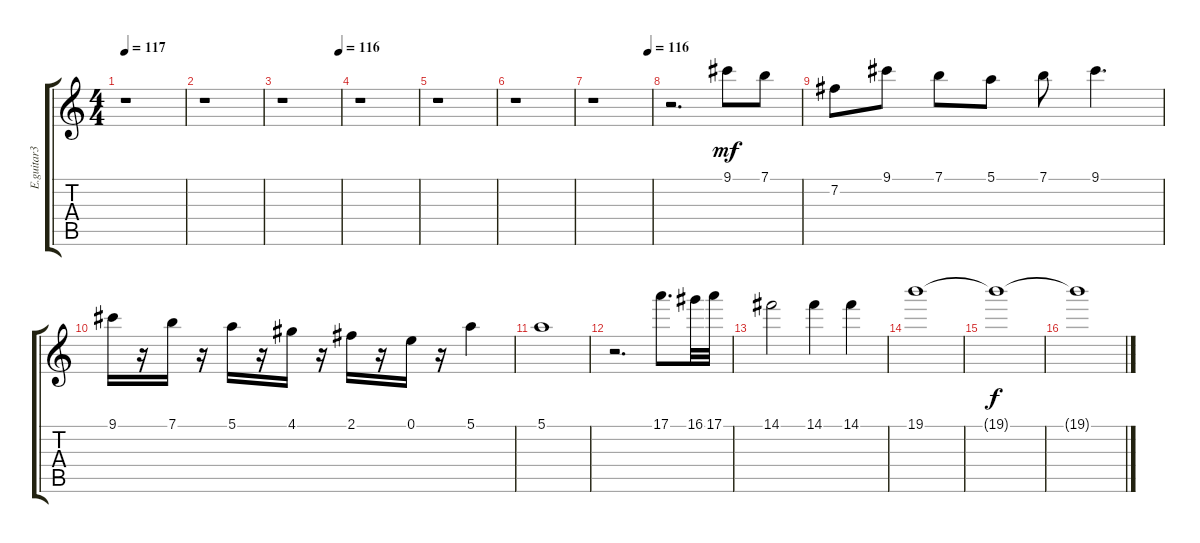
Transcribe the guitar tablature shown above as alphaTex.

\track ("E.guitar3" "E.guitar3") {instrument distortionguitar}
\staff {score tabs}
\tuning (E4 B3 G3 D3 A2 E2) {hide}
\ts (4 4)
\tempo 117
\clef g2
\ks c
r.1{dy mf} |
r.1 |
\tempo (116 0.9791666666666666)
r.1 |
r.1 |
r.1 |
r.1 |
\tempo (116 0.9479166666666666)
r.1 |
r.2{d} 9.1.8 7.1.8 |
7.2.8 9.1.8 7.1.8 5.1.8 7.1.8 9.1.4{d} |
9.1.16 r.16 7.1.16 r.16 5.1.16 r.16 4.1.16 r.16 2.1.16 r.16 0.1.16 r.16 5.1.4 |
5.1.1 |
r.2{d} 17.1.8{d} 16.1.32 17.1.32 |
14.1.2 14.1.4 14.1.4 |
19.1.1 |
19.1{t}.1{dy f} |
19.1{t}.1
